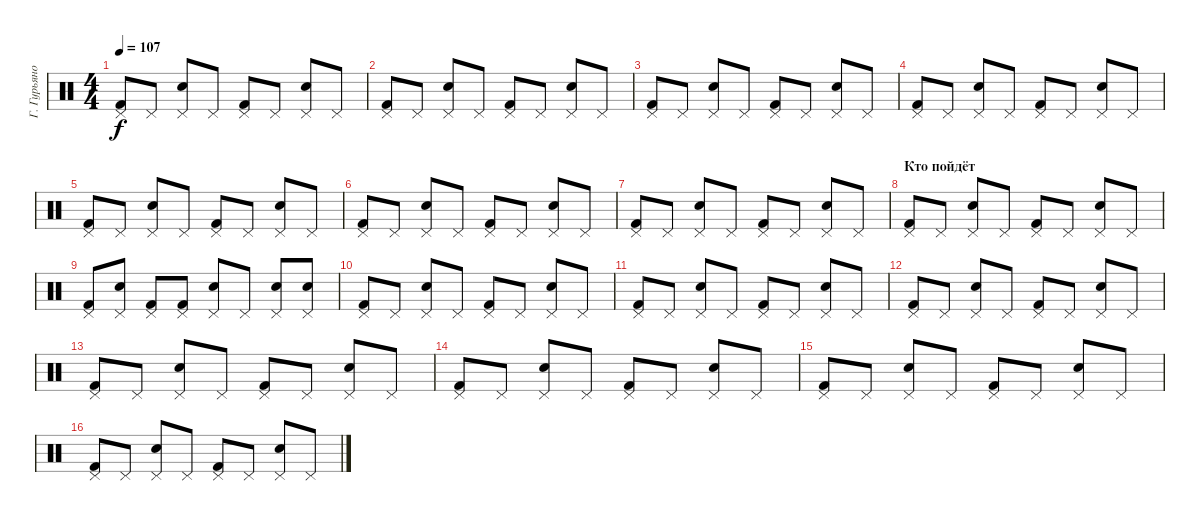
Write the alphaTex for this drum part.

\track ("Г. Гурьянов" "Г. Гурьяно") {instrument percussion}
\staff {score}
\articulation defaults
\ts (4 4)
\tempo 107
\clef neutral
\ks c
("Pedal Hi-Hat (hit)" "Kick (hit) 2").8{dy f} "Pedal Hi-Hat (hit)".8 ("Pedal Hi-Hat (hit)" "Snare (hit) 2").8 "Pedal Hi-Hat (hit)".8 ("Pedal Hi-Hat (hit)" "Kick (hit) 2").8 "Pedal Hi-Hat (hit)".8 ("Pedal Hi-Hat (hit)" "Snare (hit) 2").8 "Pedal Hi-Hat (hit)".8 |
("Pedal Hi-Hat (hit)" "Kick (hit) 2").8 "Pedal Hi-Hat (hit)".8 ("Pedal Hi-Hat (hit)" "Snare (hit) 2").8 "Pedal Hi-Hat (hit)".8 ("Pedal Hi-Hat (hit)" "Kick (hit) 2").8 "Pedal Hi-Hat (hit)".8 ("Pedal Hi-Hat (hit)" "Snare (hit) 2").8 "Pedal Hi-Hat (hit)".8 |
("Pedal Hi-Hat (hit)" "Kick (hit) 2").8 "Pedal Hi-Hat (hit)".8 ("Pedal Hi-Hat (hit)" "Snare (hit) 2").8 "Pedal Hi-Hat (hit)".8 ("Pedal Hi-Hat (hit)" "Kick (hit) 2").8 "Pedal Hi-Hat (hit)".8 ("Pedal Hi-Hat (hit)" "Snare (hit) 2").8 "Pedal Hi-Hat (hit)".8 |
("Pedal Hi-Hat (hit)" "Kick (hit) 2").8 "Pedal Hi-Hat (hit)".8 ("Pedal Hi-Hat (hit)" "Snare (hit) 2").8 "Pedal Hi-Hat (hit)".8 ("Pedal Hi-Hat (hit)" "Kick (hit) 2").8 "Pedal Hi-Hat (hit)".8 ("Pedal Hi-Hat (hit)" "Snare (hit) 2").8 "Pedal Hi-Hat (hit)".8 |
("Pedal Hi-Hat (hit)" "Kick (hit) 2").8 "Pedal Hi-Hat (hit)".8 ("Pedal Hi-Hat (hit)" "Snare (hit) 2").8 "Pedal Hi-Hat (hit)".8 ("Pedal Hi-Hat (hit)" "Kick (hit) 2").8 "Pedal Hi-Hat (hit)".8 ("Pedal Hi-Hat (hit)" "Snare (hit) 2").8 "Pedal Hi-Hat (hit)".8 |
("Pedal Hi-Hat (hit)" "Kick (hit) 2").8 "Pedal Hi-Hat (hit)".8 ("Pedal Hi-Hat (hit)" "Snare (hit) 2").8 "Pedal Hi-Hat (hit)".8 ("Pedal Hi-Hat (hit)" "Kick (hit) 2").8 "Pedal Hi-Hat (hit)".8 ("Pedal Hi-Hat (hit)" "Snare (hit) 2").8 "Pedal Hi-Hat (hit)".8 |
("Pedal Hi-Hat (hit)" "Kick (hit) 2").8 "Pedal Hi-Hat (hit)".8 ("Pedal Hi-Hat (hit)" "Snare (hit) 2").8 "Pedal Hi-Hat (hit)".8 ("Pedal Hi-Hat (hit)" "Kick (hit) 2").8 "Pedal Hi-Hat (hit)".8 ("Pedal Hi-Hat (hit)" "Snare (hit) 2").8 "Pedal Hi-Hat (hit)".8 |
\section ("" "Кто пойдёт")
("Pedal Hi-Hat (hit)" "Kick (hit) 2").8 "Pedal Hi-Hat (hit)".8 ("Pedal Hi-Hat (hit)" "Snare (hit) 2").8 "Pedal Hi-Hat (hit)".8 ("Pedal Hi-Hat (hit)" "Kick (hit) 2").8 "Pedal Hi-Hat (hit)".8 ("Pedal Hi-Hat (hit)" "Snare (hit) 2").8 "Pedal Hi-Hat (hit)".8 |
("Pedal Hi-Hat (hit)" "Kick (hit) 2").8 ("Pedal Hi-Hat (hit)" "Snare (hit) 2").8 ("Pedal Hi-Hat (hit)" "Kick (hit) 2").8 ("Pedal Hi-Hat (hit)" "Kick (hit) 2").8 ("Pedal Hi-Hat (hit)" "Snare (hit) 2").8 "Pedal Hi-Hat (hit)".8 ("Pedal Hi-Hat (hit)" "Snare (hit) 2").8 ("Pedal Hi-Hat (hit)" "Snare (hit) 2").8 |
("Pedal Hi-Hat (hit)" "Kick (hit) 2").8 "Pedal Hi-Hat (hit)".8 ("Pedal Hi-Hat (hit)" "Snare (hit) 2").8 "Pedal Hi-Hat (hit)".8 ("Pedal Hi-Hat (hit)" "Kick (hit) 2").8 "Pedal Hi-Hat (hit)".8 ("Pedal Hi-Hat (hit)" "Snare (hit) 2").8 "Pedal Hi-Hat (hit)".8 |
("Pedal Hi-Hat (hit)" "Kick (hit) 2").8 "Pedal Hi-Hat (hit)".8 ("Pedal Hi-Hat (hit)" "Snare (hit) 2").8 "Pedal Hi-Hat (hit)".8 ("Pedal Hi-Hat (hit)" "Kick (hit) 2").8 "Pedal Hi-Hat (hit)".8 ("Pedal Hi-Hat (hit)" "Snare (hit) 2").8 "Pedal Hi-Hat (hit)".8 |
("Pedal Hi-Hat (hit)" "Kick (hit) 2").8 "Pedal Hi-Hat (hit)".8 ("Pedal Hi-Hat (hit)" "Snare (hit) 2").8 "Pedal Hi-Hat (hit)".8 ("Pedal Hi-Hat (hit)" "Kick (hit) 2").8 "Pedal Hi-Hat (hit)".8 ("Pedal Hi-Hat (hit)" "Snare (hit) 2").8 "Pedal Hi-Hat (hit)".8 |
("Pedal Hi-Hat (hit)" "Kick (hit) 2").8 "Pedal Hi-Hat (hit)".8 ("Pedal Hi-Hat (hit)" "Snare (hit) 2").8 "Pedal Hi-Hat (hit)".8 ("Pedal Hi-Hat (hit)" "Kick (hit) 2").8 "Pedal Hi-Hat (hit)".8 ("Pedal Hi-Hat (hit)" "Snare (hit) 2").8 "Pedal Hi-Hat (hit)".8 |
("Pedal Hi-Hat (hit)" "Kick (hit) 2").8 "Pedal Hi-Hat (hit)".8 ("Pedal Hi-Hat (hit)" "Snare (hit) 2").8 "Pedal Hi-Hat (hit)".8 ("Pedal Hi-Hat (hit)" "Kick (hit) 2").8 "Pedal Hi-Hat (hit)".8 ("Pedal Hi-Hat (hit)" "Snare (hit) 2").8 "Pedal Hi-Hat (hit)".8 |
("Pedal Hi-Hat (hit)" "Kick (hit) 2").8 "Pedal Hi-Hat (hit)".8 ("Pedal Hi-Hat (hit)" "Snare (hit) 2").8 "Pedal Hi-Hat (hit)".8 ("Pedal Hi-Hat (hit)" "Kick (hit) 2").8 "Pedal Hi-Hat (hit)".8 ("Pedal Hi-Hat (hit)" "Snare (hit) 2").8 "Pedal Hi-Hat (hit)".8 |
("Pedal Hi-Hat (hit)" "Kick (hit) 2").8 "Pedal Hi-Hat (hit)".8 ("Pedal Hi-Hat (hit)" "Snare (hit) 2").8 "Pedal Hi-Hat (hit)".8 ("Pedal Hi-Hat (hit)" "Kick (hit) 2").8 "Pedal Hi-Hat (hit)".8 ("Pedal Hi-Hat (hit)" "Snare (hit) 2").8 "Pedal Hi-Hat (hit)".8
